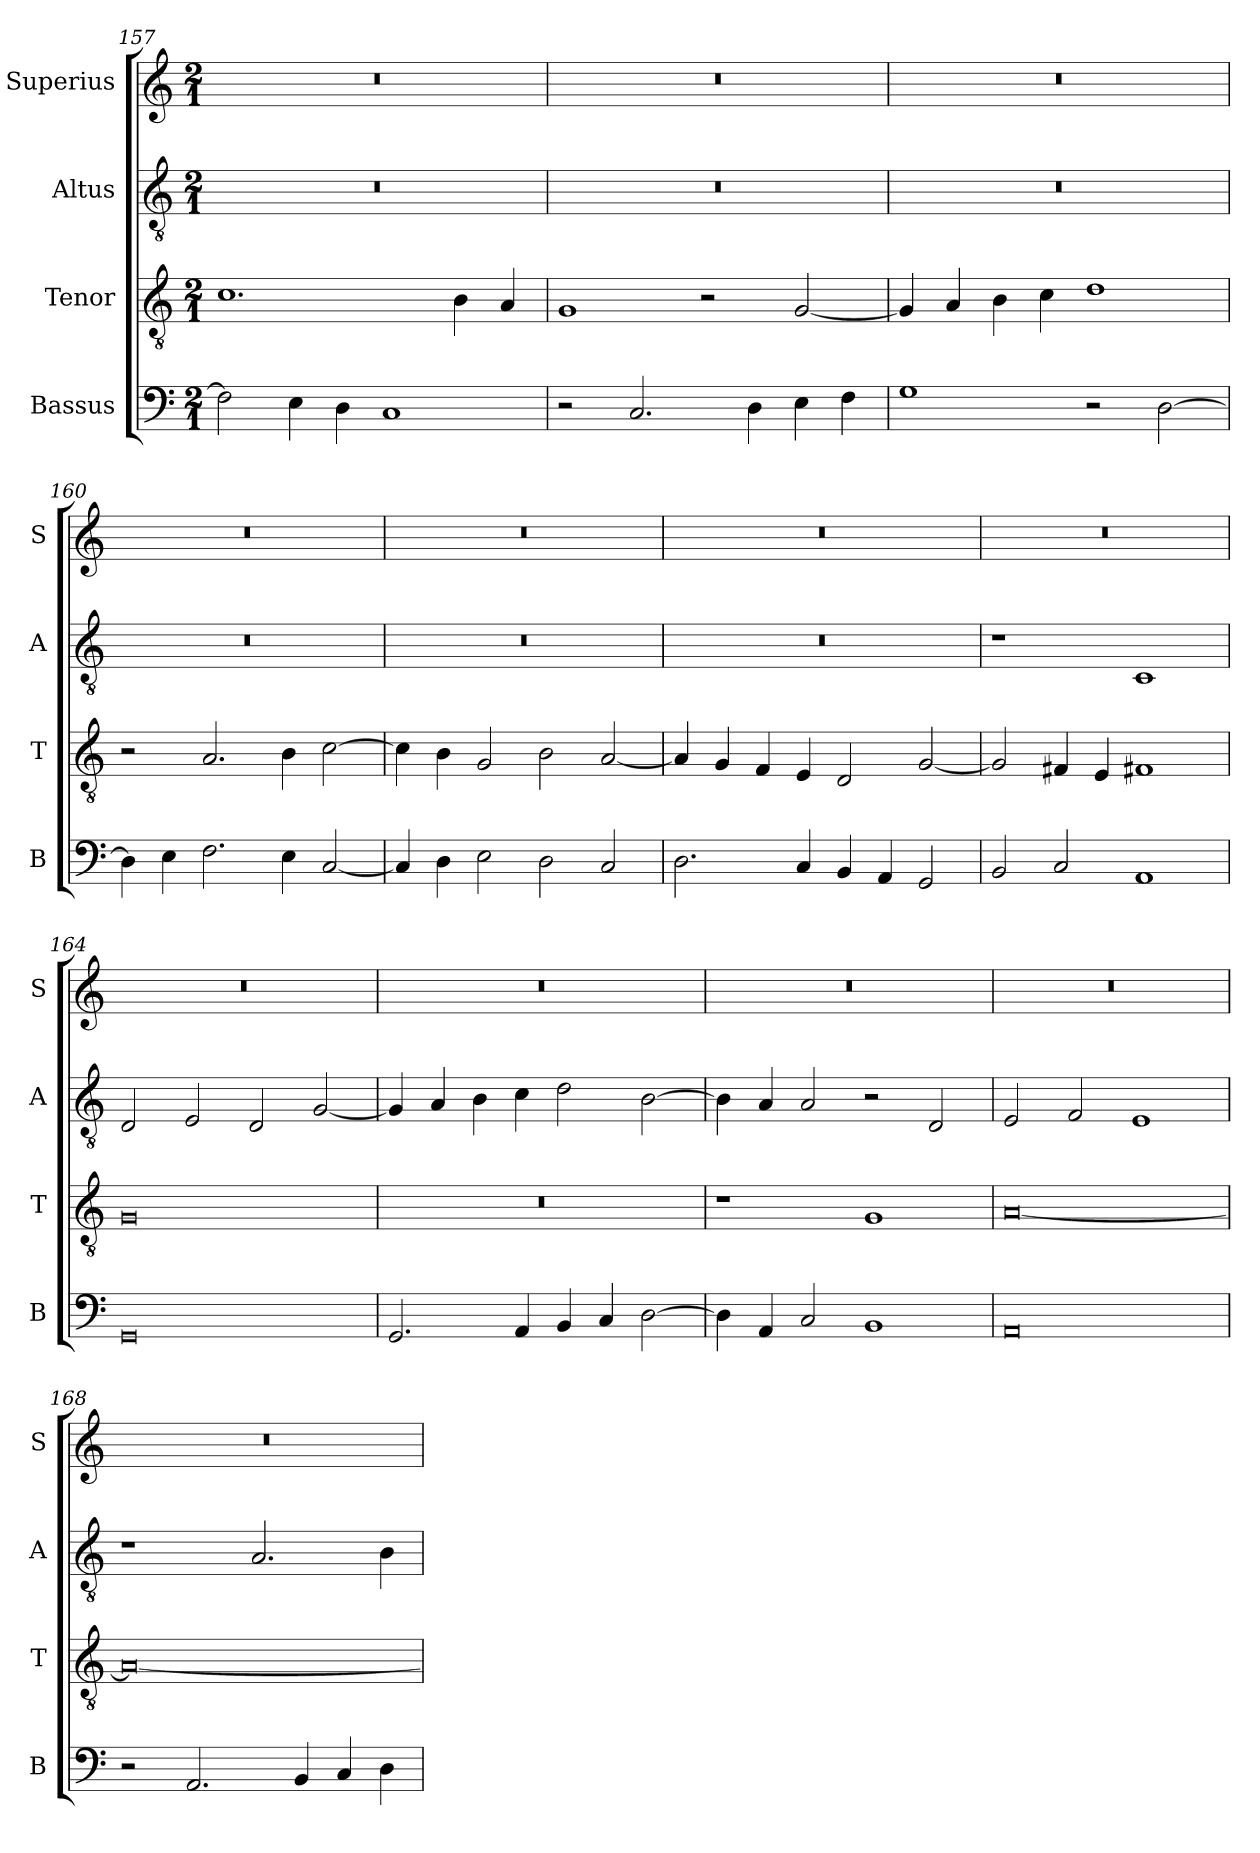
**kern	**kern	**kern	**kern
*part4	*part3	*part2	*part1
*staff4	*staff3	*staff2	*staff1
*I"Bassus	*I"Tenor	*I"Altus	*I"Superius
*I'B	*I'T	*I'A	*I'S
*clefF4	*clefGv2	*clefGv2	*clefG2
*k[]	*k[]	*k[]	*k[]
*M2/1	*M2/1	*M2/1	*M2/1
=157	=157	=157	=157
2F\]	1.c	0r	0r
4E\	.	.	.
4D\	.	.	.
1C	.	.	.
.	4B\	.	.
.	4A/	.	.
=158	=158	=158	=158
2r	1G	0r	0r
2.C/	.	.	.
.	2r	.	.
4D\	.	.	.
4E\	[2G/	.	.
4F\	.	.	.
=159	=159	=159	=159
1G	4G/]	0r	0r
.	4A/	.	.
.	4B\	.	.
.	4c\	.	.
2r	1d	.	.
[2D\	.	.	.
=160	=160	=160	=160
4D\]	2r	0r	0r
4E\	.	.	.
2.F\	2.A/	.	.
4E\	4B\	.	.
[2C/	[2c\	.	.
=161	=161	=161	=161
4C/]	4c\]	0r	0r
4D\	4B\	.	.
2E\	2G/	.	.
2D\	2B\	.	.
2C/	[2A/	.	.
=162	=162	=162	=162
2.D\	4A/]	0r	0r
.	4G/	.	.
.	4F/	.	.
4C/	4E/	.	.
4BB/	2D/	.	.
4AA/	.	.	.
2GG/	[2G/	.	.
=163	=163	=163	=163
2BB/	2G/]	1r	0r
2C/	4F#X/	.	.
.	4E/	.	.
1AA	1F#X	1C	.
=164	=164	=164	=164
0GG	0G	2D/	0r
.	.	2E/	.
.	.	2D/	.
.	.	[2G/	.
=165	=165	=165	=165
2.GG/	0r	4G/]	0r
.	.	4A/	.
.	.	4B\	.
4AA/	.	4c\	.
4BB/	.	2d\	.
4C/	.	.	.
[2D\	.	[2B\	.
=166	=166	=166	=166
4D\]	1r	4B\]	0r
4AA/	.	4A/	.
2C/	.	2A/	.
1BB	1G	2r	.
.	.	2D/	.
=167	=167	=167	=167
0AA	[0A	2E/	0r
.	.	2F/	.
.	.	1E	.
=168	=168	=168	=168
2r	0A_	1r	0r
2.AA/	.	.	.
.	.	2.A/	.
4BB/	.	.	.
4C/	.	.	.
4D\	.	4B\	.
=	=	=	=
*-	*-	*-	*-
